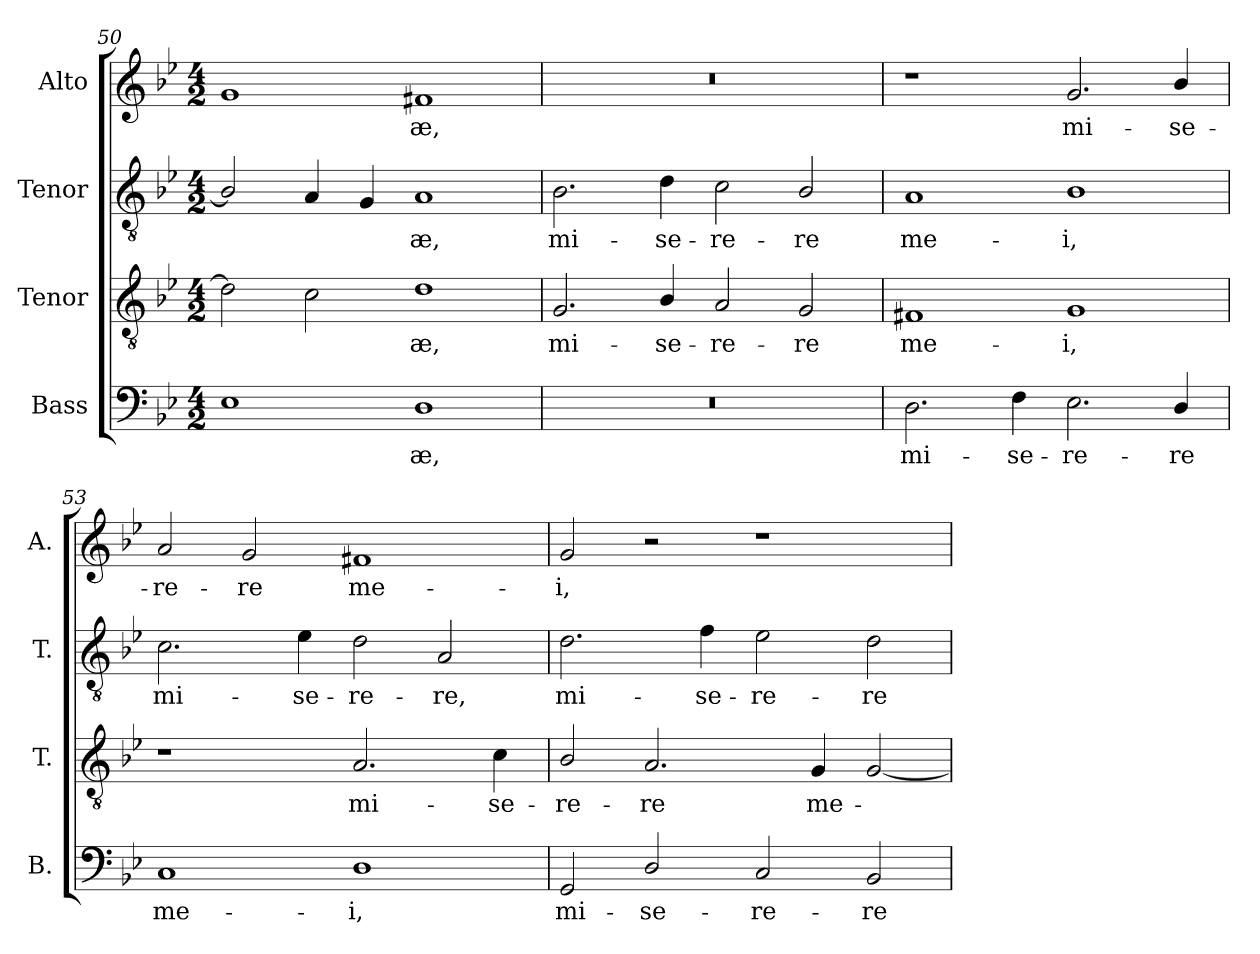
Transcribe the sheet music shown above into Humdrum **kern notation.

**kern	**text	**kern	**text	**kern	**text	**kern	**text
*part4	*part4	*part3	*part3	*part2	*part2	*part1	*part1
*staff4	*staff4	*staff3	*staff3	*staff2	*staff2	*staff1	*staff1
*I"Bass	*	*I"Tenor	*	*I"Tenor	*	*I"Alto	*
*I'B.	*	*I'T.	*	*I'T.	*	*I'A.	*
*clefF4	*	*clefGv2	*	*clefGv2	*	*clefG2	*
*	*	*ITrd7c12	*	*ITrd7c12	*	*	*
*k[b-e-]	*	*k[b-e-]	*	*k[b-e-]	*	*k[b-e-]	*
*B-:	*	*B-:	*	*B-:	*	*B-:	*
*M4/2	*	*M4/2	*	*M4/2	*	*M4/2	*
=50	=50	=50	=50	=50	=50	=50	=50
1E-i	.	2Di\]	.	2BB-i/]	.	1gi	.
.	.	2Ci\	.	4AAi/	.	.	.
.	.	.	.	4GGi/	.	.	.
!	!LO:LY:b:color=#000000	!	!	!	!	!	!
!	!	!	!LO:LY:b:color=#000000	!	!	!	!
!	!	!	!	!	!LO:LY:b:color=#000000	!	!
!	!	!	!	!	!	!	!LO:LY:b:color=#000000
1Di	-æ,	1Di	-æ,	1AAi	-æ,	1f#Xi	-æ,
!!LO:LB:g=z
=51	=51	=51	=51	=51	=51	=51	=51
!LO:N:vis=1	!	!	!	!	!	!	!
!	!	!	!LO:LY:b:color=#000000	!	!	!	!
!	!	!	!	!	!LO:LY:b:color=#000000	!LO:N:vis=1	!
0r	.	2.GGi/	mi-	2.BB-i\	mi-	0r	.
!	!	!	!LO:LY:b:color=#000000	!	!	!	!
!	!	!	!	!	!LO:LY:b:color=#000000	!	!
.	.	4BB-i/	-se-	4Di\	-se-	.	.
!	!	!	!LO:LY:b:color=#000000	!	!	!	!
!	!	!	!	!	!LO:LY:b:color=#000000	!	!
.	.	2AAi/	-re-	2Ci\	-re-	.	.
!	!	!	!LO:LY:b:color=#000000	!	!	!	!
!	!	!	!	!	!LO:LY:b:color=#000000	!	!
.	.	2GGi/	-re	2BB-i/	-re	.	.
=52	=52	=52	=52	=52	=52	=52	=52
!	!LO:LY:b:color=#000000	!	!	!	!	!	!
!	!	!	!LO:LY:b:color=#000000	!	!	!	!
!	!	!	!	!	!LO:LY:b:color=#000000	!	!
2.Di\	mi-	1FF#Xi	me-	1AAi	me-	1r	.
!	!LO:LY:b:color=#000000	!	!	!	!	!	!
4Fi\	-se-	.	.	.	.	.	.
!	!LO:LY:b:color=#000000	!	!	!	!	!	!
!	!	!	!LO:LY:b:color=#000000	!	!	!	!
!	!	!	!	!	!LO:LY:b:color=#000000	!	!
!	!	!	!	!	!	!	!LO:LY:b:color=#000000
2.E-i\	-re-	1GGi	-i,	1BB-i	-i,	2.gi/	mi-
!	!LO:LY:b:color=#000000	!	!	!	!	!	!
!	!	!	!	!	!	!	!LO:LY:b:color=#000000
4Di/	-re	.	.	.	.	4b-i/	-se-
=53	=53	=53	=53	=53	=53	=53	=53
!	!LO:LY:b:color=#000000	!	!	!	!	!	!
!	!	!	!	!	!LO:LY:b:color=#000000	!	!
!	!	!	!	!	!	!	!LO:LY:b:color=#000000
1Ci	me-	1r	.	2.Ci\	mi-	2ai/	-re-
!	!	!	!	!	!	!	!LO:LY:b:color=#000000
.	.	.	.	.	.	2gi/	-re
!	!	!	!	!	!LO:LY:b:color=#000000	!	!
.	.	.	.	4E-i\	-se-	.	.
!	!LO:LY:b:color=#000000	!	!	!	!	!	!
!	!	!	!LO:LY:b:color=#000000	!	!	!	!
!	!	!	!	!	!LO:LY:b:color=#000000	!	!
!	!	!	!	!	!	!	!LO:LY:b:color=#000000
1Di	-i,	2.AAi/	mi-	2Di\	-re-	1f#Xi	me-
!	!	!	!	!	!LO:LY:b:color=#000000	!	!
.	.	.	.	2AAi/	-re,	.	.
!	!	!	!LO:LY:b:color=#000000	!	!	!	!
.	.	4Ci\	-se-	.	.	.	.
=54	=54	=54	=54	=54	=54	=54	=54
!	!LO:LY:b:color=#000000	!	!	!	!	!	!
!	!	!	!LO:LY:b:color=#000000	!	!	!	!
!	!	!	!	!	!LO:LY:b:color=#000000	!	!
!	!	!	!	!	!	!	!LO:LY:b:color=#000000
2GGi/	mi-	2BB-i/	-re-	2.Di\	mi-	2gi/	-i,
!	!LO:LY:b:color=#000000	!	!	!	!	!	!
!	!	!	!LO:LY:b:color=#000000	!	!	!	!
2Di/	-se-	2.AAi/	-re	.	.	2r	.
!	!	!	!	!	!LO:LY:b:color=#000000	!	!
.	.	.	.	4Fi\	-se-	.	.
!	!LO:LY:b:color=#000000	!	!	!	!	!	!
!	!	!	!	!	!LO:LY:b:color=#000000	!	!
2Ci/	-re-	.	.	2E-i\	-re-	1r	.
!	!	!	!LO:LY:b:color=#000000	!	!	!	!
.	.	4GGi/	me-	.	.	.	.
!	!LO:LY:b:color=#000000	!	!	!	!	!	!
!	!	!	!	!	!LO:LY:b:color=#000000	!	!
2BB-i/	-re	[2GGi/	.	2Di\	-re	.	.
=	=	=	=	=	=	=	=
*-	*-	*-	*-	*-	*-	*-	*-
